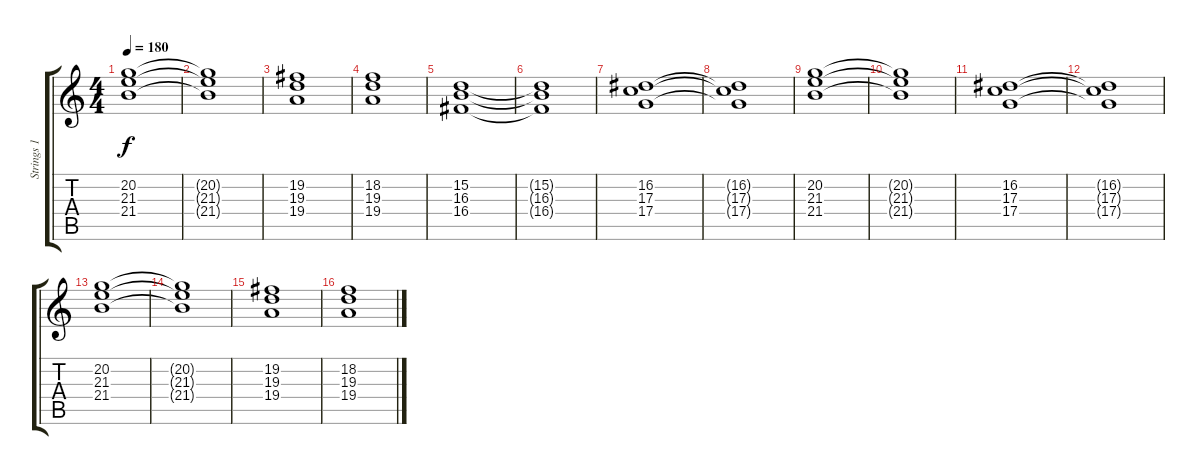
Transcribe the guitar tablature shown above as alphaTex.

\track ("Strings 1" "Strings 1") {instrument stringensemble1}
\staff {score tabs}
\tuning (E4 B3 G3 D3 A2 E2) {hide}
\ts (4 4)
\tempo 180
\clef g2
\ks c
(20.2 21.3 21.4).1{dy f} |
(20.2{t} 21.3{t} 21.4{t}).1 |
(19.2 19.3 19.4).1 |
(18.2 19.3 19.4).1 |
(15.2 16.3 16.4).1 |
(15.2{t} 16.3{t} 16.4{t}).1 |
(16.2 17.3 17.4).1 |
(16.2{t} 17.3{t} 17.4{t}).1 |
(20.2 21.3 21.4).1 |
(20.2{t} 21.3{t} 21.4{t}).1 |
(16.2 17.3 17.4).1 |
(16.2{t} 17.3{t} 17.4{t}).1 |
(20.2 21.3 21.4).1 |
(20.2{t} 21.3{t} 21.4{t}).1 |
(19.2 19.3 19.4).1 |
(18.2 19.3 19.4).1
